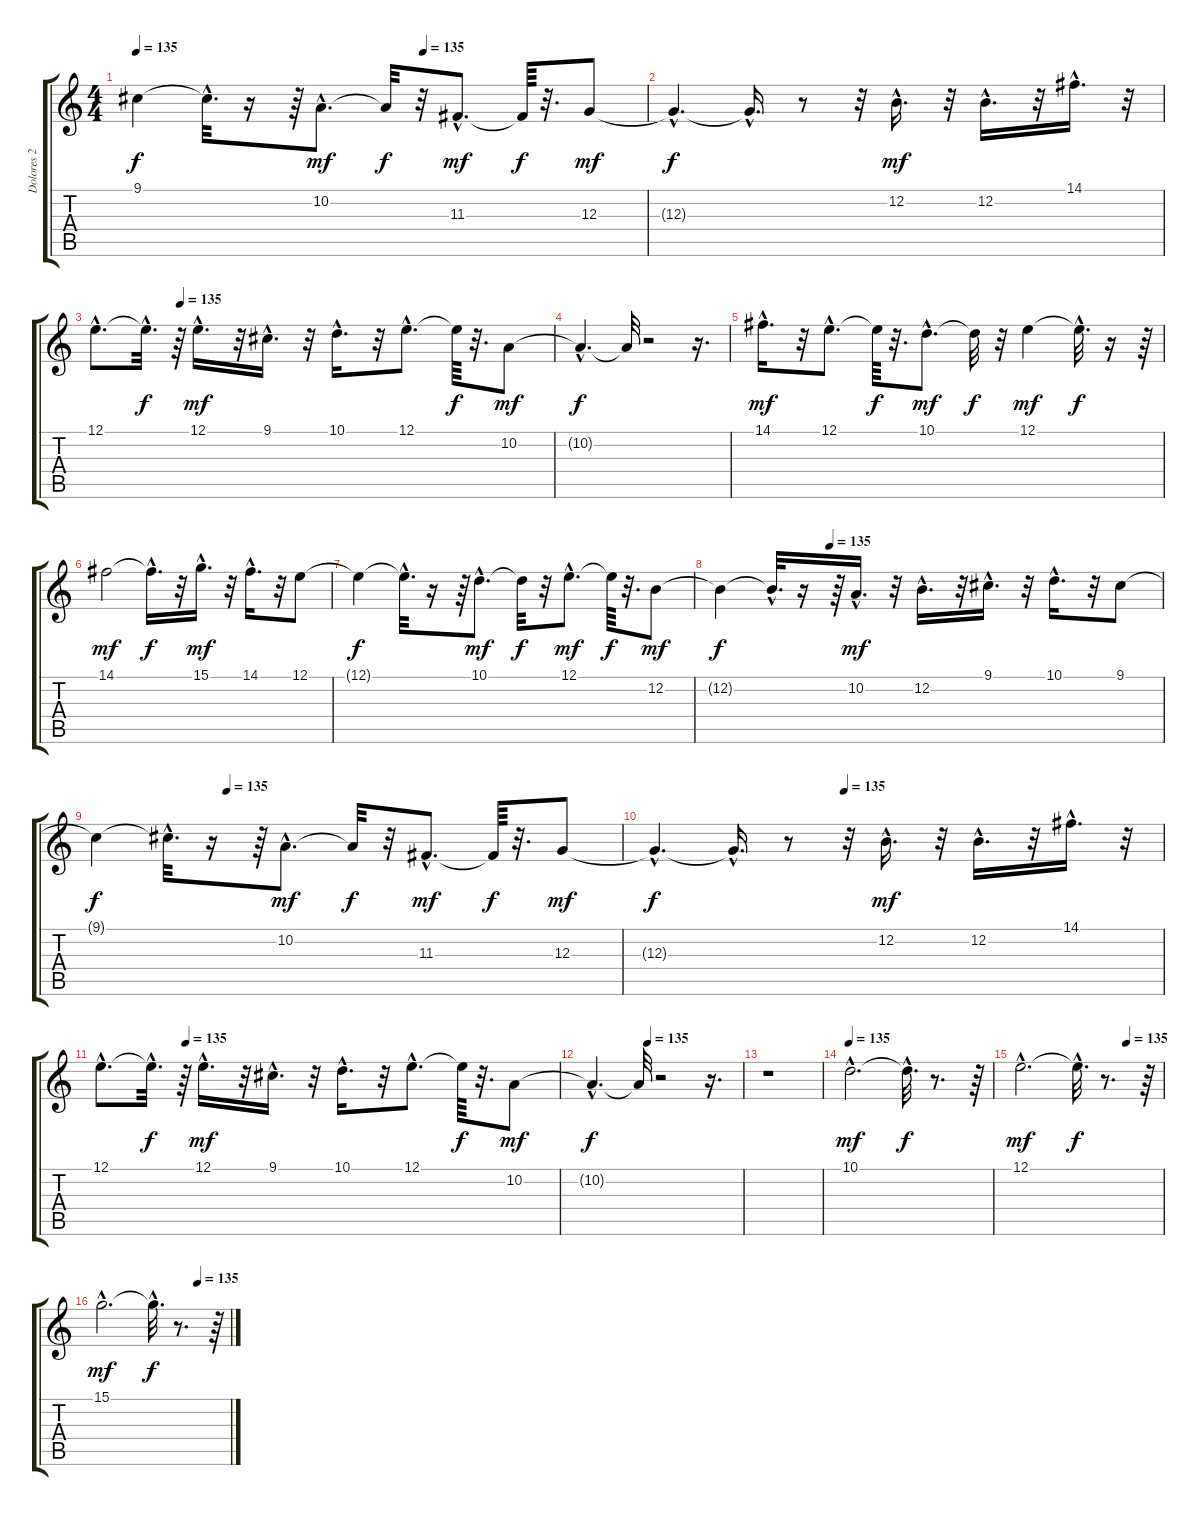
\track ("Dolores 2" "Dolores 2") {instrument pad3polysynth}
\staff {score tabs}
\tuning (E4 B3 G3 D3 A2 E2) {hide}
\ts (4 4)
\tempo 135
\tempo (135 0.5625)
\clef g2
\ks c
9.1{t}.4{dy f} 9.1{hac t}.32{d} r.16 r.64 10.2{hac}.8{d dy mf} 10.2{t}.32{dy f} r.32 11.3{hac}.8{d dy mf} 11.3{t}.64{dy f} r.32{d} 12.3.8{dy mf} |
12.3{hac t}.4{d dy f} 12.3{hac t}.16{d} r.8 r.32 12.2{hac}.16{d dy mf} r.32 12.2{hac}.16{d} r.32 14.1{hac}.16{d} r.32 |
\tempo (135 0.1875)
12.1{hac}.8{d} 12.1{hac t}.32{d dy f} r.64 12.1{hac}.16{d dy mf} r.32 9.1{hac}.16{d} r.32 10.1{hac}.16{d} r.32 12.1{hac}.8{d} 12.1{t}.64{dy f} r.32{d} 10.2.8{dy mf} |
10.2{hac t}.4{d dy f} 10.2{t}.32 r.2 r.16{d} |
14.1{hac}.16{d dy mf} r.32 12.1{hac}.8{d} 12.1{t}.64{dy f} r.32{d} 10.1{hac}.8{d dy mf} 10.1{t}.32{dy f} r.32 12.1.4{dy mf} 12.1{hac t}.32{d dy f} r.16 r.64 |
14.1.2{dy mf} 14.1{hac t}.16{d dy f} r.32 15.1{hac}.16{d dy mf} r.32 14.1{hac}.16{d} r.32 12.1.8 |
12.1{t}.4{dy f} 12.1{hac t}.32{d} r.16 r.64 10.1{hac}.8{d dy mf} 10.1{t}.32{dy f} r.32 12.1{hac}.8{d dy mf} 12.1{t}.64{dy f} r.32{d} 12.2.8{dy mf} |
\tempo (135 0.25)
12.2{t}.4{dy f} 12.2{hac t}.32{d} r.16 r.64 10.2{hac}.16{d dy mf} r.32 12.2{hac}.16{d} r.32 9.1{hac}.16{d} r.32 10.1{hac}.16{d} r.32 9.1.8 |
\tempo (135 0.25)
9.1{t}.4{dy f} 9.1{hac t}.32{d} r.16 r.64 10.2{hac}.8{d dy mf} 10.2{t}.32{dy f} r.32 11.3{hac}.8{d dy mf} 11.3{t}.64{dy f} r.32{d} 12.3.8{dy mf} |
\tempo (135 0.375)
12.3{hac t}.4{d dy f} 12.3{hac t}.16{d} r.8 r.32 12.2{hac}.16{d dy mf} r.32 12.2{hac}.16{d} r.32 14.1{hac}.16{d} r.32 |
\tempo (135 0.1875)
12.1{hac}.8{d} 12.1{hac t}.32{d dy f} r.64 12.1{hac}.16{d dy mf} r.32 9.1{hac}.16{d} r.32 10.1{hac}.16{d} r.32 12.1{hac}.8{d} 12.1{t}.64{dy f} r.32{d} 10.2.8{dy mf} |
\tempo (135 0.375)
10.2{hac t}.4{d dy f} 10.2{t}.32 r.2 r.16{d} |
r.1 |
\tempo 135
10.1{hac}.2{d dy mf} 10.1{hac t}.32{d dy f} r.8{d} r.64 |
\tempo (135 0.75)
12.1{hac}.2{d dy mf} 12.1{hac t}.32{d dy f} r.8{d} r.64 |
\tempo (135 0.75)
15.1{hac}.2{d dy mf} 15.1{hac t}.32{d dy f} r.8{d} r.64
